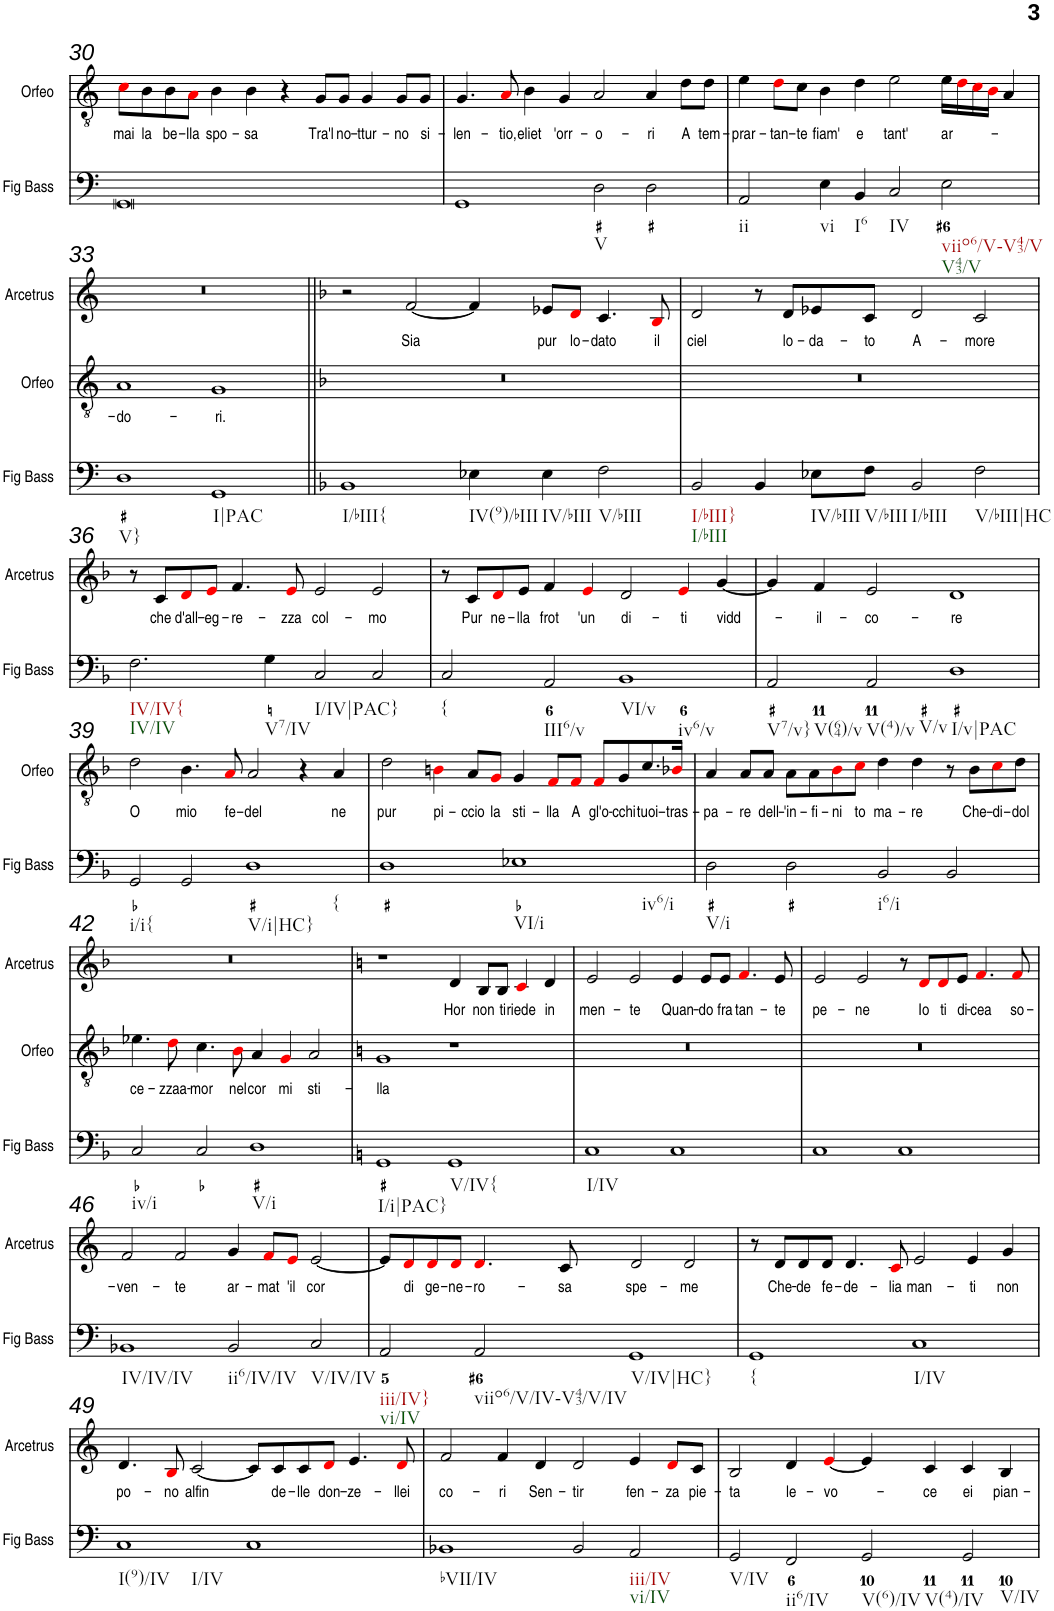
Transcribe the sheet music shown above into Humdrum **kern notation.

**kern	**kern	**text	**kern	**text
*part3	*part2	*part2	*part1	*part1
*staff3	*staff2	*staff2	*staff1	*staff1
*I"Fig Bass	*I"Orfeo	*	*I"Arcetrus	*
*I'Fig Bass	*I'Orfeo	*	*I'Arcetrus	*
!!LO:PB:g=z
*clefF4	*clefGv2	*	*clefG2	*
*k[]	*k[]	*	*k[]	*
*M4/2	*M4/2	*	*M4/2	*
=30	=30	=30	=30	=30
!	!	!LO:LY:b	!	!
0GG	8ci\L	mai	0r	.
!	!	!LO:LY:b	!	!
.	8B\	la	.	.
!	!	!LO:LY:b	!	!
.	8B\	be-	.	.
!	!	!LO:LY:b	!	!
.	8Ai\J	-lla	.	.
!	!	!LO:LY:b	!	!
.	4B\	spo-	.	.
!	!	!LO:LY:b	!	!
.	4B\	-sa	.	.
.	4r	.	.	.
!	!	!LO:LY:b	!	!
.	8G/L	Tra'l	.	.
!	!	!LO:LY:b	!	!
.	8G/J	no-	.	.
!	!	!LO:LY:b	!	!
.	4G/	-ttur-	.	.
!	!	!LO:LY:b	!	!
.	8G/L	-no	.	.
!	!	!LO:LY:b	!	!
.	8G/J	si-	.	.
=31	=31	=31	=31	=31
!	!	!LO:LY:b	!	!
1GG	4.G/	-len-	0r	.
!	!	!LO:LY:b	!	!
.	8Ai/	-tio,	.	.
!	!	!LO:LY:b	!	!
.	4B\	eliet	.	.
!	!	!LO:LY:b	!	!
.	4G/	'orr-	.	.
!LO:TX:b:t=V	!	!	!	!
!	!	!LO:LY:b	!	!
2D\	2A/	-o-	.	.
!	!	!LO:LY:b	!	!
2D\	4A/	-ri	.	.
!	!	!LO:LY:b	!	!
.	8d\L	A	.	.
!	!	!LO:LY:b	!	!
.	8d\J	tem-	.	.
=32	=32	=32	=32	=32
!LO:TX:b:t=ii	!	!	!	!
!	!	!LO:LY:b	!	!
2AA/	4e\	-prar-	0r	.
!	!	!LO:LY:b	!	!
.	8di\L	-tan-	.	.
!	!	!LO:LY:b	!	!
.	8c\J	-te	.	.
!LO:TX:b:t=vi	!	!	!	!
!	!	!LO:LY:b	!	!
4E\	4B\	fiam'	.	.
!LO:TX:b:t=I6	!	!	!	!
!	!	!LO:LY:b	!	!
4BB/	4d\	e	.	.
!LO:TX:b:t=IV	!	!	!	!
!	!	!LO:LY:b	!	!
2C/	2e\	tant'	.	.
!LO:TX:b:t=viio6/V-V43/V	!	!	!	!
!LO:TX:b:t=V43/V	!	!	!	!
!	!	!LO:LY:b	!	!
2E\	16e\LL	ar-	.	.
.	16di\	.	.	.
.	16ci\	.	.	.
.	16Bi\JJ	.	.	.
.	4A/	.	.	.
!!LO:LB:g=z
=33	=33	=33	=33	=33
!LO:TX:b:t=V}	!	!	!	!
!	!	!LO:LY:b	!	!
1D	1A	-do-	0r	.
!LO:TX:b:t=I|PAC	!	!	!	!
!	!	!LO:LY:b	!	!
1GG	1G	-ri.	.	.
=34||	=34||	=34||	=34||	=34||
*k[b-]	*k[b-]	*	*k[b-]	*
!LO:TX:b:t=I/bIII{	!	!	!	!
1BB-	0r	.	2r	.
!	!	!	!	!LO:LY:b
.	.	.	[2f/	Sia
!LO:TX:b:t=IV(9)/bIII	!	!	!	!
4E-X\	.	.	4f/]	.
!LO:TX:b:t=IV/bIII	!	!	!	!
!	!	!	!	!LO:LY:b
4E-\	.	.	8e-X/L	pur
!	!	!	!	!LO:LY:b
.	.	.	8di/J	lo-
!LO:TX:b:t=V/bIII	!	!	!	!
!	!	!	!	!LO:LY:b
2F\	.	.	4.c/	-dato
!	!	!	!	!LO:LY:b
.	.	.	8B-i/	il
=35	=35	=35	=35	=35
!LO:TX:b:t=I/bIII}	!	!	!	!
!LO:TX:b:t=I/bIII	!	!	!	!
!	!	!	!	!LO:LY:b
2BB-/	0r	.	2d/	ciel
4BB-/	.	.	8r	.
!	!	!	!	!LO:LY:b
.	.	.	8d/L	lo-
!LO:TX:b:t=IV/bIII	!	!	!	!
!	!	!	!	!LO:LY:b
8E-X\L	.	.	8e-X/	-da-
!LO:TX:b:t=V/bIII	!	!	!	!
!	!	!	!	!LO:LY:b
8F\J	.	.	8c/J	-to
!LO:TX:b:t=I/bIII	!	!	!	!
!	!	!	!	!LO:LY:b
2BB-/	.	.	2d/	A-
!LO:TX:b:t=V/bIII|HC	!	!	!	!
!	!	!	!	!LO:LY:b
2F\	.	.	2c/	-more
!!LO:LB:g=z
=36	=36	=36	=36	=36
!LO:TX:b:t=IV/IV{	!	!	!	!
!LO:TX:b:t=IV/IV	!	!	!	!
2.F\	0r	.	8r	.
!	!	!	!	!LO:LY:b
.	.	.	8c/L	che
!	!	!	!	!LO:LY:b
.	.	.	8di/	d'all-
!	!	!	!	!LO:LY:b
.	.	.	8ei/J	-eg-
!	!	!	!	!LO:LY:b
.	.	.	4.f/	-re-
!LO:TX:b:t=V7/IV	!	!	!	!
4G\	.	.	.	.
!	!	!	!	!LO:LY:b
.	.	.	8ei/	-zza
!LO:TX:b:t=I/IV|PAC}	!	!	!	!
!	!	!	!	!LO:LY:b
2C/	.	.	2e/	col-
!	!	!	!	!LO:LY:b
2C/	.	.	2e/	-mo
=37	=37	=37	=37	=37
!LO:TX:b:t={	!	!	!	!
2C/	0r	.	8r	.
!	!	!	!	!LO:LY:b
.	.	.	8c/L	Pur
!	!	!	!	!LO:LY:b
.	.	.	8di/	ne-
!	!	!	!	!LO:LY:b
.	.	.	8e/J	-lla
!LO:TX:b:t=III6/v	!	!	!	!
!	!	!	!	!LO:LY:b
2AA/	.	.	4f/	frot
!	!	!	!	!LO:LY:b
.	.	.	4ei/	'un
!LO:TX:b:t=VI/v	!	!	!	!
!LO:TX:b:t=iv6/v	!	!	!	!
!	!	!	!	!LO:LY:b
1BB-	.	.	2d/	di-
!	!	!	!	!LO:LY:b
.	.	.	4ei/	-ti
!	!	!	!	!LO:LY:b
.	.	.	[4g/	vidd-
=38	=38	=38	=38	=38
!LO:TX:b:t=V7/v}	!	!	!	!
!LO:TX:b:t=V(64)/v	!	!	!	!
2AA/	0r	.	4g/]	.
!	!	!	!	!LO:LY:b
.	.	.	4f/	-il-
!LO:TX:b:t=V(4)/v	!	!	!	!
!LO:TX:b:t=V/v	!	!	!	!
!	!	!	!	!LO:LY:b
2AA/	.	.	2e/	-co-
!LO:TX:b:t=I/v|PAC	!	!	!	!
!	!	!	!	!LO:LY:b
1D	.	.	1d	-re
!!LO:LB:g=z
=39	=39	=39	=39	=39
!LO:TX:b:t=i/i{	!	!	!	!
!	!	!LO:LY:b	!	!
2GG/	2d\	O	0r	.
!	!	!LO:LY:b	!	!
2GG/	4.B-\	mio	.	.
!	!	!LO:LY:b	!	!
.	8Ai/	fe-	.	.
!LO:TX:b:t=V/i|HC}	!	!	!	!
!LO:TX:b:t={	!	!	!	!
!	!	!LO:LY:b	!	!
1D	2A/	-del	.	.
.	4r	.	.	.
!	!	!LO:LY:b	!	!
.	4A/	ne	.	.
=40	=40	=40	=40	=40
!	!	!LO:LY:b	!	!
1D	2d\	pur	0r	.
!	!	!LO:LY:b	!	!
.	4Bni\	pi-	.	.
!	!	!LO:LY:b	!	!
.	8A/L	-ccio	.	.
!	!	!LO:LY:b	!	!
.	8Gi/J	la	.	.
!LO:TX:b:t=VI/i	!	!	!	!
!LO:TX:b:t=iv6/i	!	!	!	!
!	!	!LO:LY:b	!	!
1E-X	4G/	sti-	.	.
!	!	!LO:LY:b	!	!
.	8Fi/L	-lla	.	.
!	!	!LO:LY:b	!	!
.	8Fi/J	A	.	.
!	!	!LO:LY:b	!	!
.	8Fi/L	gl'o-	.	.
!	!	!LO:LY:b	!	!
.	8G/	-cchi	.	.
!	!	!LO:LY:b	!	!
.	8.c/	tuoi-	.	.
!	!	!LO:LY:b	!	!
.	16B-Xi/Jk	-tras-	.	.
=41	=41	=41	=41	=41
!LO:TX:b:t=V/i	!	!	!	!
!	!	!LO:LY:b	!	!
2D\	4A/	-pa-	0r	.
!	!	!LO:LY:b	!	!
.	8A/L	-re	.	.
!	!	!LO:LY:b	!	!
.	8A/J	dell-	.	.
!	!	!LO:LY:b	!	!
2D\	8A\L	-'in-	.	.
!	!	!LO:LY:b	!	!
.	8A\	-fi-	.	.
!	!	!LO:LY:b	!	!
.	8B-i\	-ni	.	.
!	!	!LO:LY:b	!	!
.	8ci\J	to	.	.
!LO:TX:b:t=i6/i	!	!	!	!
!	!	!LO:LY:b	!	!
2BB-/	4d\	ma-	.	.
!	!	!LO:LY:b	!	!
.	4d\	-re	.	.
2BB-/	8r	.	.	.
!	!	!LO:LY:b	!	!
.	8B-\L	Che-	.	.
!	!	!LO:LY:b	!	!
.	8ci\	-di-	.	.
!	!	!LO:LY:b	!	!
.	8d\J	-dol	.	.
!!LO:LB:g=z
=42	=42	=42	=42	=42
!LO:TX:b:t=iv/i	!	!	!	!
!	!	!LO:LY:b	!	!
2C/	4.e-X\	ce-	0r	.
!	!	!LO:LY:b	!	!
.	8di\	-zzaa-	.	.
!	!	!LO:LY:b	!	!
2C/	4.c\	-mor	.	.
!	!	!LO:LY:b	!	!
.	8B-i\	nel	.	.
!LO:TX:b:t=V/i	!	!	!	!
!	!	!LO:LY:b	!	!
1D	4A/	cor	.	.
!	!	!LO:LY:b	!	!
.	4Gi/	mi	.	.
!	!	!LO:LY:b	!	!
.	2A/	sti-	.	.
=43	=43	=43	=43	=43
*k[]	*k[]	*	*k[]	*
!LO:TX:b:t=I/i|PAC}	!	!	!	!
!	!	!LO:LY:b	!	!
1GG	1G	-lla	1r	.
!LO:TX:b:t=V/IV{	!	!	!	!
!	!	!	!	!LO:LY:b
1GG	1r	.	4d/	Hor
!	!	!	!	!LO:LY:b
.	.	.	8B/L	non
!	!	!	!	!LO:LY:b
.	.	.	8B/J	ti
!	!	!	!	!LO:LY:b
.	.	.	4ci/	riede
!	!	!	!	!LO:LY:b
.	.	.	4d/	in
=44	=44	=44	=44	=44
!LO:TX:b:t=I/IV	!	!	!	!
!	!	!	!	!LO:LY:b
1C	0r	.	2e/	men-
!	!	!	!	!LO:LY:b
.	.	.	2e/	-te
!	!	!	!	!LO:LY:b
1C	.	.	4e/	Quan-
!	!	!	!	!LO:LY:b
.	.	.	8e/L	-do
!	!	!	!	!LO:LY:b
.	.	.	8e/J	fra
!	!	!	!	!LO:LY:b
.	.	.	4.fi/	tan-
!	!	!	!	!LO:LY:b
.	.	.	8e/	-te
=45	=45	=45	=45	=45
!	!	!	!	!LO:LY:b
1C	0r	.	2e/	pe-
!	!	!	!	!LO:LY:b
.	.	.	2e/	-ne
1C	.	.	8r	.
!	!	!	!	!LO:LY:b
.	.	.	8di/L	Io
!	!	!	!	!LO:LY:b
.	.	.	8di/	ti
!	!	!	!	!LO:LY:b
.	.	.	8e/J	di-
!	!	!	!	!LO:LY:b
.	.	.	4.fi/	-cea
!	!	!	!	!LO:LY:b
.	.	.	8fi/	so-
!!LO:LB:g=z
=46	=46	=46	=46	=46
!LO:TX:b:t=IV/IV/IV	!	!	!	!
!	!	!	!	!LO:LY:b
1BB-X	0r	.	2f/	-ven-
!	!	!	!	!LO:LY:b
.	.	.	2f/	-te
!LO:TX:b:t=ii6/IV/IV	!	!	!	!
!	!	!	!	!LO:LY:b
2BB-/	.	.	4g/	ar-
!	!	!	!	!LO:LY:b
.	.	.	8fi/L	-mat
!	!	!	!	!LO:LY:b
.	.	.	8ei/J	'il
!LO:TX:b:t=V/IV/IV	!	!	!	!
!	!	!	!	!LO:LY:b
2C/	.	.	[2e/	cor
=47	=47	=47	=47	=47
!LO:TX:b:t=iii/IV}	!	!	!	!
!LO:TX:b:t=vi/IV	!	!	!	!
2AA/	0r	.	8e/L]	.
!	!	!	!	!LO:LY:b
.	.	.	8di/	di
!	!	!	!	!LO:LY:b
.	.	.	8di/	ge-
!	!	!	!	!LO:LY:b
.	.	.	8di/J	-ne-
!LO:TX:b:t=viio6/V/IV-V43/V/IV	!	!	!	!
!	!	!	!	!LO:LY:b
2AA/	.	.	4.di/	-ro-
!	!	!	!	!LO:LY:b
.	.	.	8c/	-sa
!LO:TX:b:t=V/IV|HC}	!	!	!	!
!	!	!	!	!LO:LY:b
1GG	.	.	2d/	spe-
!	!	!	!	!LO:LY:b
.	.	.	2d/	-me
=48	=48	=48	=48	=48
!LO:TX:b:t={	!	!	!	!
1GG	0r	.	8r	.
!	!	!	!	!LO:LY:b
.	.	.	8d/L	Che-
!	!	!	!	!LO:LY:b
.	.	.	8d/	-de
!	!	!	!	!LO:LY:b
.	.	.	8d/J	fe-
!	!	!	!	!LO:LY:b
.	.	.	4.d/	-de-
!	!	!	!	!LO:LY:b
.	.	.	8ci/	-lia
!LO:TX:b:t=I/IV	!	!	!	!
!	!	!	!	!LO:LY:b
1C	.	.	2e/	man-
!	!	!	!	!LO:LY:b
.	.	.	4e/	-ti
!	!	!	!	!LO:LY:b
.	.	.	4g/	non
!!LO:LB:g=z
=49	=49	=49	=49	=49
!LO:TX:b:t=I(9)/IV	!	!	!	!
!LO:TX:b:t=I/IV	!	!	!	!
!	!	!	!	!LO:LY:b
1C	0r	.	4.d/	po-
!	!	!	!	!LO:LY:b
.	.	.	8Bi/	-no
!	!	!	!	!LO:LY:b
.	.	.	[2c/	alfin
1C	.	.	8c/L]	.
!	!	!	!	!LO:LY:b
.	.	.	8c/	de-
!	!	!	!	!LO:LY:b
.	.	.	8c/	-lle
!	!	!	!	!LO:LY:b
.	.	.	8di/J	don-
!	!	!	!	!LO:LY:b
.	.	.	4.e/	-ze-
!	!	!	!	!LO:LY:b
.	.	.	8di/	-llei
=50	=50	=50	=50	=50
!LO:TX:b:t=bVII/IV	!	!	!	!
!	!	!	!	!LO:LY:b
1BB-X	0r	.	2f/	co-
!	!	!	!	!LO:LY:b
.	.	.	4f/	-ri
!	!	!	!	!LO:LY:b
.	.	.	4d/	Sen-
!	!	!	!	!LO:LY:b
2BB-/	.	.	2d/	-tir
!LO:TX:b:t=iii/IV	!	!	!	!
!LO:TX:b:t=vi/IV	!	!	!	!
!	!	!	!	!LO:LY:b
2AA/	.	.	4e/	fen-
!	!	!	!	!LO:LY:b
.	.	.	8di/L	-za
!	!	!	!	!LO:LY:b
.	.	.	8c/J	pie-
=51	=51	=51	=51	=51
!LO:TX:b:t=V/IV	!	!	!	!
!	!	!	!	!LO:LY:b
2GG/	0r	.	2B/	-ta
!LO:TX:b:t=ii6/IV	!	!	!	!
!	!	!	!	!LO:LY:b
2FF/	.	.	4d/	le-
!	!	!	!	!LO:LY:b
.	.	.	[4ei/	-vo-
!LO:TX:b:t=V(6)/IV	!	!	!	!
!LO:TX:b:t=V(4)/IV	!	!	!	!
2GG/	.	.	4e/]	.
!	!	!	!	!LO:LY:b
.	.	.	4c/	-ce
!LO:TX:b:t=V/IV	!	!	!	!
!	!	!	!	!LO:LY:b
2GG/	.	.	4c/	ei
!	!	!	!	!LO:LY:b
.	.	.	4B/	pian-
=	=	=	=	=
*-	*-	*-	*-	*-
